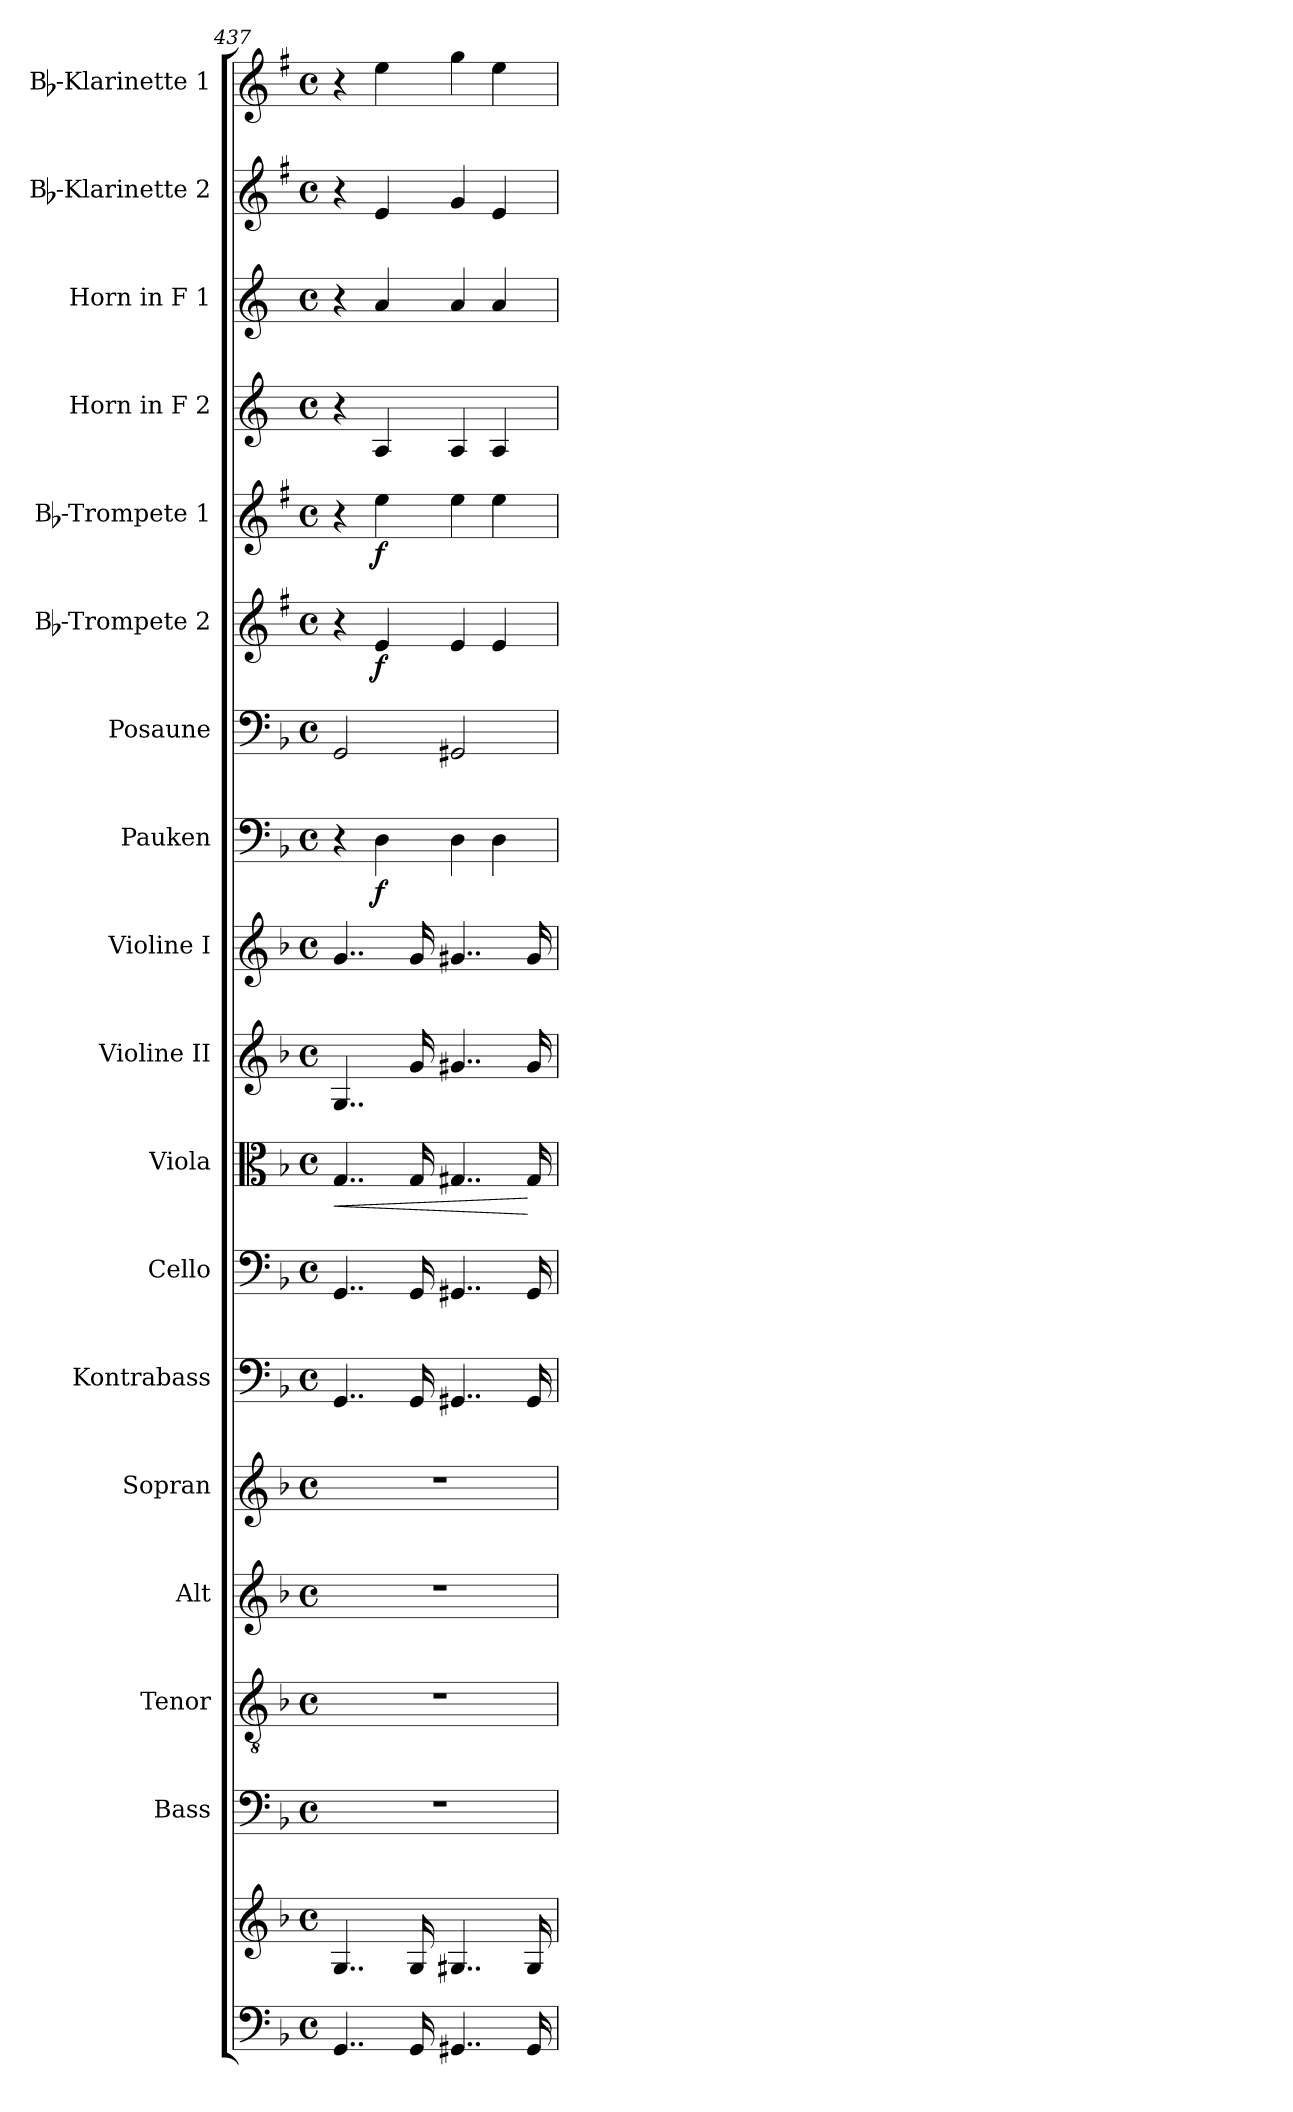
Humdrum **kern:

**kern	**kern	**kern	**kern	**kern	**kern	**kern	**kern	**kern	**dynam	**kern	**kern	**kern	**dynam	**kern	**kern	**dynam	**kern	**dynam	**kern	**kern	**kern	**kern
*part18	*part18	*part17	*part16	*part15	*part14	*part13	*part12	*part11	*part11	*part10	*part9	*part8	*part8	*part7	*part6	*part6	*part5	*part5	*part4	*part3	*part2	*part1
*staff19	*staff18	*staff17	*staff16	*staff15	*staff14	*staff13	*staff12	*staff11	*staff11	*staff10	*staff9	*staff8	*staff8	*staff7	*staff6	*staff6	*staff5	*staff5	*staff4	*staff3	*staff2	*staff1
*	*	*I"Bass	*I"Tenor	*I"Alt	*I"Sopran	*I"Kontrabass	*I"Cello	*I"Viola	*	*I"Violine II	*I"Violine I	*I"Pauken	*	*I"Posaune	*I"Bb-Trompete 2	*	*I"Bb-Trompete 1	*	*I"Horn in F 2	*I"Horn in F 1	*I"Bb-Klarinette 2	*I"Bb-Klarinette 1
*	*	*I'B.	*I'T.	*I'A.	*I'S.	*I'Kb.	*	*I'Vla.	*	*I'Vl. II	*I'Vl. I	*I'Pk.	*	*I'Pos.	*I'Bb Trp. 2	*	*I'Bb Trp. 1	*	*	*	*I'Bb Kl. 2	*I'Bb Kl. 1
*clefF4	*clefG2	*clefF4	*clefGv2	*clefG2	*clefG2	*clefF4	*clefF4	*clefC3	*	*clefG2	*clefG2	*clefF4	*	*clefF4	*clefG2	*	*clefG2	*	*clefG2	*clefG2	*clefG2	*clefG2
*	*	*	*	*	*	*ITrd7c12	*	*	*	*	*	*	*	*	*ITrd1c2	*	*ITrd1c2	*	*ITrd4c7	*ITrd4c7	*ITrd1c2	*ITrd1c2
*k[b-]	*k[b-]	*k[b-]	*k[b-]	*k[b-]	*k[b-]	*k[b-]	*k[b-]	*k[b-]	*	*k[b-]	*k[b-]	*k[b-]	*	*k[b-]	*k[b-]	*	*k[b-]	*	*k[b-]	*k[b-]	*k[b-]	*k[b-]
*F:	*F:	*F:	*F:	*F:	*F:	*F:	*F:	*F:	*	*F:	*F:	*F:	*	*F:	*F:	*	*F:	*	*F:	*F:	*F:	*F:
*M4/4	*M4/4	*M4/4	*M4/4	*M4/4	*M4/4	*M4/4	*M4/4	*M4/4	*	*M4/4	*M4/4	*M4/4	*	*M4/4	*M4/4	*	*M4/4	*	*M4/4	*M4/4	*M4/4	*M4/4
*met(c)	*met(c)	*met(c)	*met(c)	*met(c)	*met(c)	*met(c)	*met(c)	*met(c)	*	*met(c)	*met(c)	*met(c)	*	*met(c)	*met(c)	*	*met(c)	*	*met(c)	*met(c)	*met(c)	*met(c)
=437	=437	=437	=437	=437	=437	=437	=437	=437	=437	=437	=437	=437	=437	=437	=437	=437	=437	=437	=437	=437	=437	=437
!	!	!	!	!	!	!	!	!	!LO:HP:b	!	!	!	!	!	!	!	!	!	!	!	!	!
4..GG/	4..G/	1r	1r	1r	1r	4..GGG/	4..GG/	4..G/	<	4..G/	4..g/	4r	.	2GG/	4r	.	4r	.	4r	4r	4r	4r
!	!	!	!	!	!	!	!	!	!	!	!	!	!LO:DY:b	!	!	!LO:DY:b	!	!LO:DY:b	!	!	!	!
.	.	.	.	.	.	.	.	.	.	.	.	4D\	f	.	4d/	f	4dd\	f	4D/	4d/	4d/	4dd\
16GG/	16G/	.	.	.	.	16GGG/	16GG/	16G/	.	16g/	16g/	.	.	.	.	.	.	.	.	.	.	.
4..GG#X/	4..G#X/	.	.	.	.	4..GGG#X/	4..GG#X/	4..G#X/	.	4..g#X/	4..g#X/	4D\	.	2GG#X/	4d/	.	4dd\	.	4D/	4d/	4f/	4ff\
.	.	.	.	.	.	.	.	.	.	.	.	4D\	.	.	4d/	.	4dd\	.	4D/	4d/	4d/	4dd\
16GG#/	16G#/	.	.	.	.	16GGG#/	16GG#/	16G#/	[	16g#/	16g#/	.	.	.	.	.	.	.	.	.	.	.
=	=	=	=	=	=	=	=	=	=	=	=	=	=	=	=	=	=	=	=	=	=	=
*-	*-	*-	*-	*-	*-	*-	*-	*-	*-	*-	*-	*-	*-	*-	*-	*-	*-	*-	*-	*-	*-	*-
